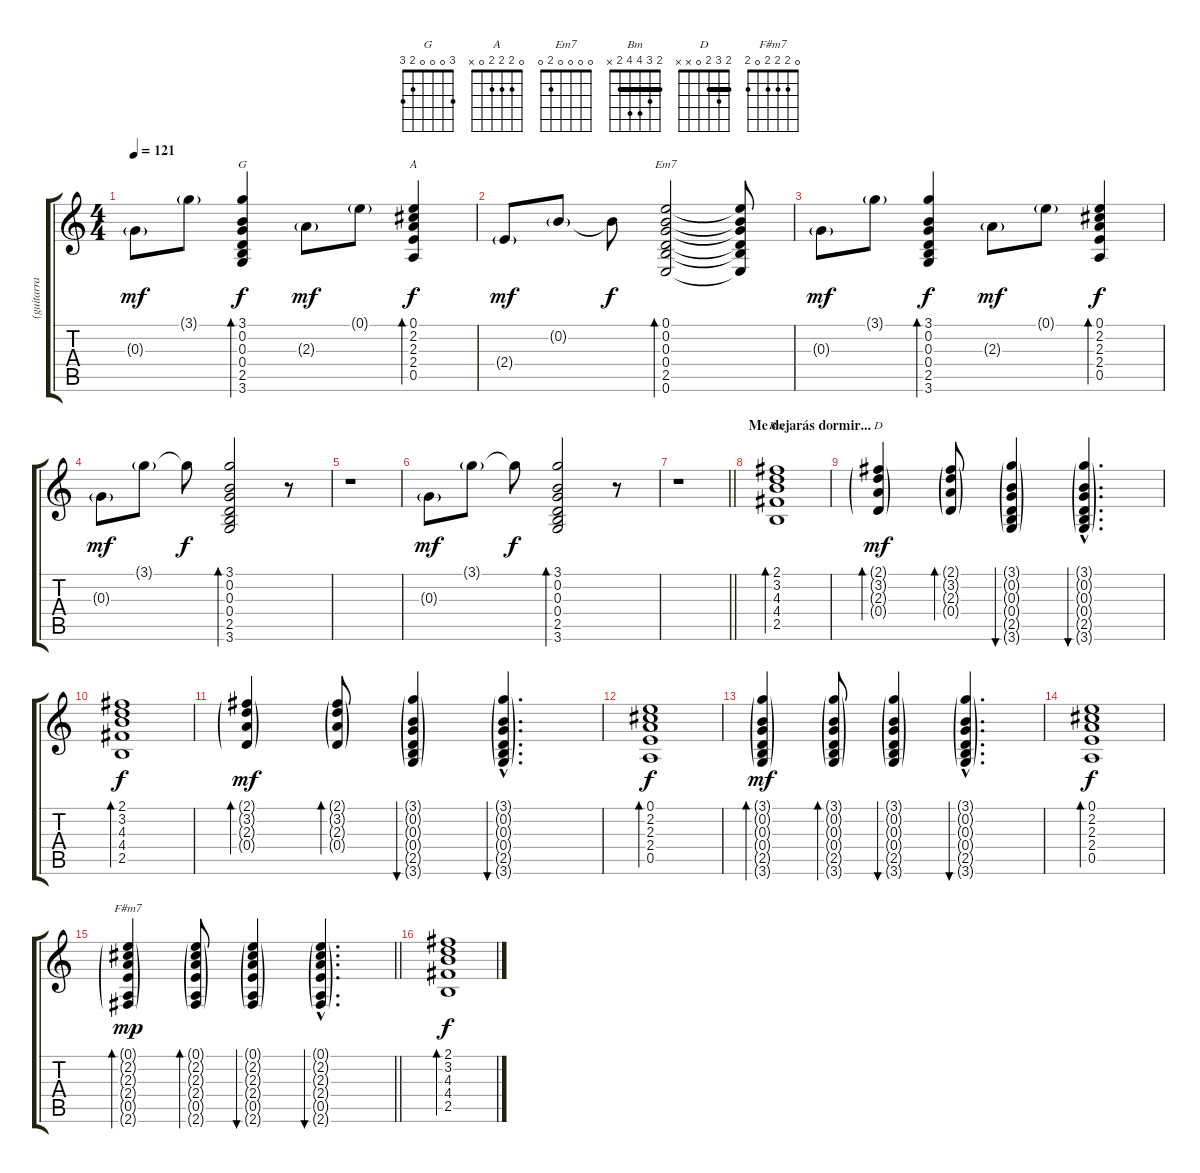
\track ("(guitarra de fondo)" "(guitarra ") {instrument electricguitarclean}
\staff {score tabs}
\tuning (E4 B3 G3 D3 A2 E2) {hide}
\chord ("G" 3 0 0 0 2 3)
\chord ("A" 0 2 2 2 0 x)
\chord ("Em7" 0 0 0 0 2 0)
\chord ("Bm" 2 3 4 4 2 x) {barre 2}
\chord ("D" 2 3 2 0 x x) {barre 2}
\chord ("F#m7" 0 2 2 2 0 2)
\ts (4 4)
\tempo 121
\clef g2
\ks c
0.3{g}.8{dy mf} 3.1{g}.8 (3.1 0.2 0.3 0.4 2.5 3.6).4{bd 30 ch "G" dy f} 2.3{g}.8{dy mf} 0.1{g}.8 (0.1 2.2 2.3 2.4 0.5).4{bd 30 ch "A" dy f} |
2.4{g}.8{dy mf} 0.2{g}.8 0.2{t}.8{dy f} (0.1 0.2 0.3 0.4 2.5 0.6).2{bd 30 ch "Em7"} (0.1{t} 0.2{t} 0.3{t} 0.4{t} 2.5{t} 0.6{t}).8 |
0.3{g}.8{dy mf} 3.1{g}.8 (3.1 0.2 0.3 0.4 2.5 3.6).4{bd 30 dy f} 2.3{g}.8{dy mf} 0.1{g}.8 (0.1 2.2 2.3 2.4 0.5).4{bd 30 dy f} |
0.3{g}.8{dy mf} 3.1{g}.8 3.1{t}.8{dy f} (3.1 0.2 0.3 0.4 2.5 3.6).2{bd 30} r.8 |
r.1 |
0.3{g}.8{dy mf} 3.1{g}.8 3.1{t}.8{dy f} (3.1 0.2 0.3 0.4 2.5 3.6).2{bd 30} r.8 |
\barLineRight lightlight
r.1 |
\section ("" "Me dejarás dormir...")
(2.1 3.2 4.3 4.4 2.5).1{bd 240 ch "Bm" volume 13} |
(2.1{g} 3.2{g} 2.3{g} 0.4{g}).4{bd 60 ch "D" dy mf} (2.1{g} 3.2{g} 2.3{g} 0.4{g}).8{bd 30} (3.1{g} 0.2{g} 0.3{g} 0.4{g} 2.5{g} 3.6{g}).4{bu 30} (3.1{g hac} 0.2{g hac} 0.3{g hac} 0.4{g hac} 2.5{g hac} 3.6{g hac}).4{d bu 60} |
(2.1 3.2 4.3 4.4 2.5).1{bd 240 dy f} |
(2.1{g} 3.2{g} 2.3{g} 0.4{g}).4{bd 60 dy mf} (2.1{g} 3.2{g} 2.3{g} 0.4{g}).8{bd 30} (3.1{g} 0.2{g} 0.3{g} 0.4{g} 2.5{g} 3.6{g}).4{bu 30} (3.1{g hac} 0.2{g hac} 0.3{g hac} 0.4{g hac} 2.5{g hac} 3.6{g hac}).4{d bu 60} |
(0.1 2.2 2.3 2.4 0.5).1{bd 120 dy f} |
(3.1{g} 0.2{g} 0.3{g} 0.4{g} 2.5{g} 3.6{g}).4{bd 60 dy mf} (3.1{g} 0.2{g} 0.3{g} 0.4{g} 2.5{g} 3.6{g}).8{bd 30} (3.1{g} 0.2{g} 0.3{g} 0.4{g} 2.5{g} 3.6{g}).4{bu 30} (3.1{g hac} 0.2{g hac} 0.3{g hac} 0.4{g hac} 2.5{g hac} 3.6{g hac}).4{d bu 60} |
(0.1 2.2 2.3 2.4 0.5).1{bd 120 dy f} |
\barLineRight lightlight
(0.1{g} 2.2{g} 2.3{g} 2.4{g} 0.5{g} 2.6{g}).4{bd 60 ch "F#m7" dy mp} (0.1{g} 2.2{g} 2.3{g} 2.4{g} 0.5{g} 2.6{g}).8{bd 30} (0.1{g} 2.2{g} 2.3{g} 2.4{g} 0.5{g} 2.6{g}).4{bu 30} (0.1{g hac} 2.2{g hac} 2.3{g hac} 2.4{g hac} 0.5{g hac} 2.6{g hac}).4{d bu 60} |
(2.1 3.2 4.3 4.4 2.5).1{bd 240 dy f}
